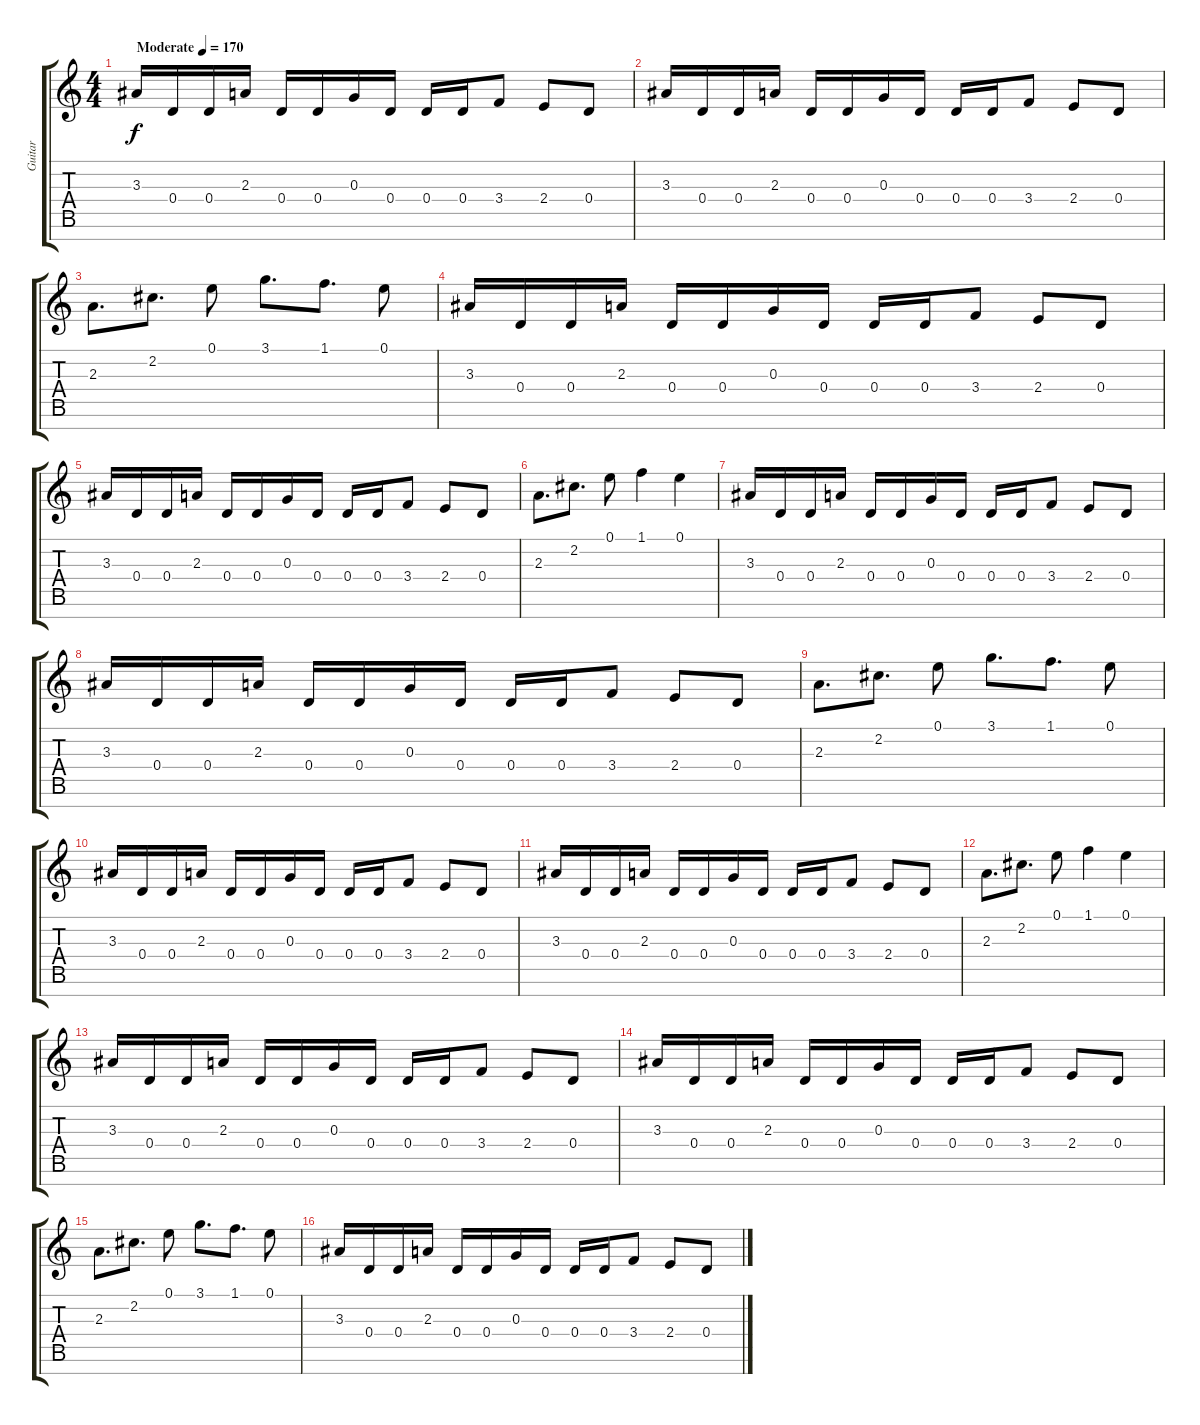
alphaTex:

\track ("Guitar" "Guitar") {instrument distortionguitar}
\staff {score tabs}
\tuning (E4 B3 G3 D3 A2 E2 B1) {hide}
\ts (4 4)
\tempo (170 "Moderate")
\clef g2
\ks c
3.3.16{dy f instrument distortionguitar} 0.4.16 0.4.16 2.3.16 0.4.16 0.4.16 0.3.16 0.4.16 0.4.16 0.4.16 3.4.8 2.4.8 0.4.8 |
3.3.16 0.4.16 0.4.16 2.3.16 0.4.16 0.4.16 0.3.16 0.4.16 0.4.16 0.4.16 3.4.8 2.4.8 0.4.8 |
2.3.8{d} 2.2.8{d} 0.1.8 3.1.8{d} 1.1.8{d} 0.1.8 |
3.3.16 0.4.16 0.4.16 2.3.16 0.4.16 0.4.16 0.3.16 0.4.16 0.4.16 0.4.16 3.4.8 2.4.8 0.4.8 |
3.3.16 0.4.16 0.4.16 2.3.16 0.4.16 0.4.16 0.3.16 0.4.16 0.4.16 0.4.16 3.4.8 2.4.8 0.4.8 |
2.3.8{d} 2.2.8{d} 0.1.8 1.1.4 0.1.4 |
3.3.16 0.4.16 0.4.16 2.3.16 0.4.16 0.4.16 0.3.16 0.4.16 0.4.16 0.4.16 3.4.8 2.4.8 0.4.8 |
3.3.16 0.4.16 0.4.16 2.3.16 0.4.16 0.4.16 0.3.16 0.4.16 0.4.16 0.4.16 3.4.8 2.4.8 0.4.8 |
2.3.8{d} 2.2.8{d} 0.1.8 3.1.8{d} 1.1.8{d} 0.1.8 |
3.3.16 0.4.16 0.4.16 2.3.16 0.4.16 0.4.16 0.3.16 0.4.16 0.4.16 0.4.16 3.4.8 2.4.8 0.4.8 |
3.3.16 0.4.16 0.4.16 2.3.16 0.4.16 0.4.16 0.3.16 0.4.16 0.4.16 0.4.16 3.4.8 2.4.8 0.4.8 |
2.3.8{d} 2.2.8{d} 0.1.8 1.1.4 0.1.4 |
3.3.16 0.4.16 0.4.16 2.3.16 0.4.16 0.4.16 0.3.16 0.4.16 0.4.16 0.4.16 3.4.8 2.4.8 0.4.8 |
3.3.16 0.4.16 0.4.16 2.3.16 0.4.16 0.4.16 0.3.16 0.4.16 0.4.16 0.4.16 3.4.8 2.4.8 0.4.8 |
2.3.8{d} 2.2.8{d} 0.1.8 3.1.8{d} 1.1.8{d} 0.1.8 |
3.3.16 0.4.16 0.4.16 2.3.16 0.4.16 0.4.16 0.3.16 0.4.16 0.4.16 0.4.16 3.4.8 2.4.8 0.4.8
